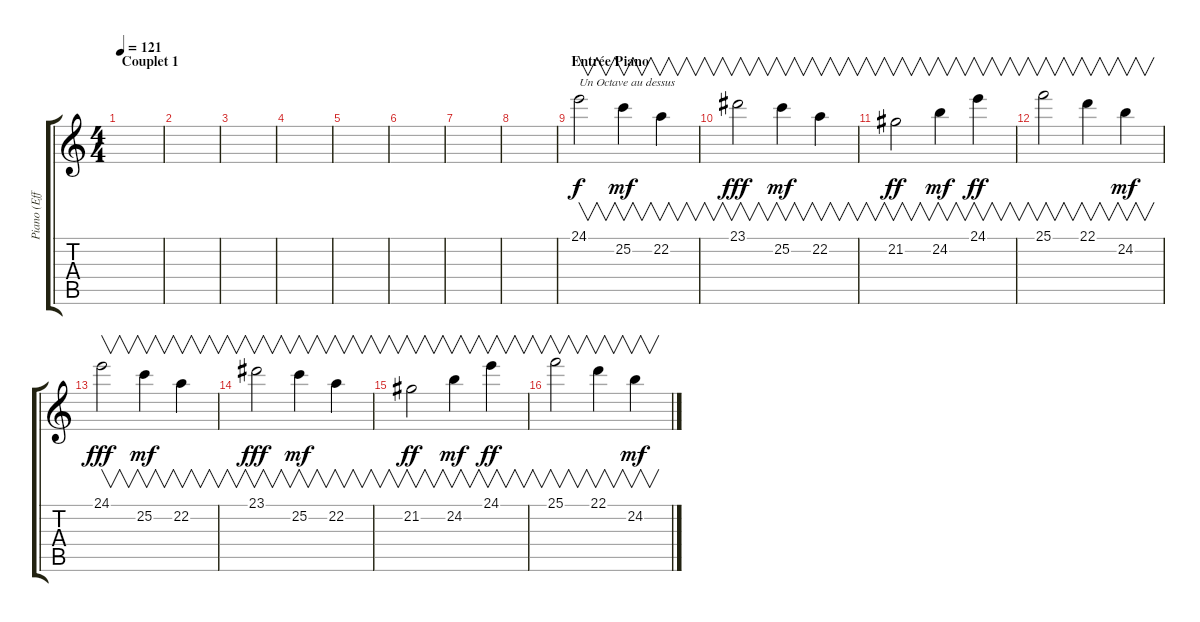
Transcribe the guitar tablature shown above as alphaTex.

\track ("Piano (Effet)" "Piano (Eff") {instrument brightacousticpiano}
\staff {score tabs}
\tuning (E4 B3 G3 D3 A2 E2) {hide}
\ts (4 4)
\section ("" "Couplet 1")
\tempo 121
\clef g2
\ks c
|
|
|
|
|
|
|
|
\section ("" "Entrée Piano")
24.1.2{v txt "Un Octave au dessus"} 25.2.4{v dy mf} 22.2.4{v} |
23.1.2{v dy fff} 25.2.4{v dy mf} 22.2.4{v} |
21.2.2{v dy ff} 24.2.4{v dy mf} 24.1.4{v dy ff} |
25.1.2{v} 22.1.4{v} 24.2.4{v dy mf} |
24.1.2{v dy fff} 25.2.4{v dy mf} 22.2.4{v} |
23.1.2{v dy fff} 25.2.4{v dy mf} 22.2.4{v} |
21.2.2{v dy ff} 24.2.4{v dy mf} 24.1.4{v dy ff} |
25.1.2{v} 22.1.4{v} 24.2.4{v dy mf}
